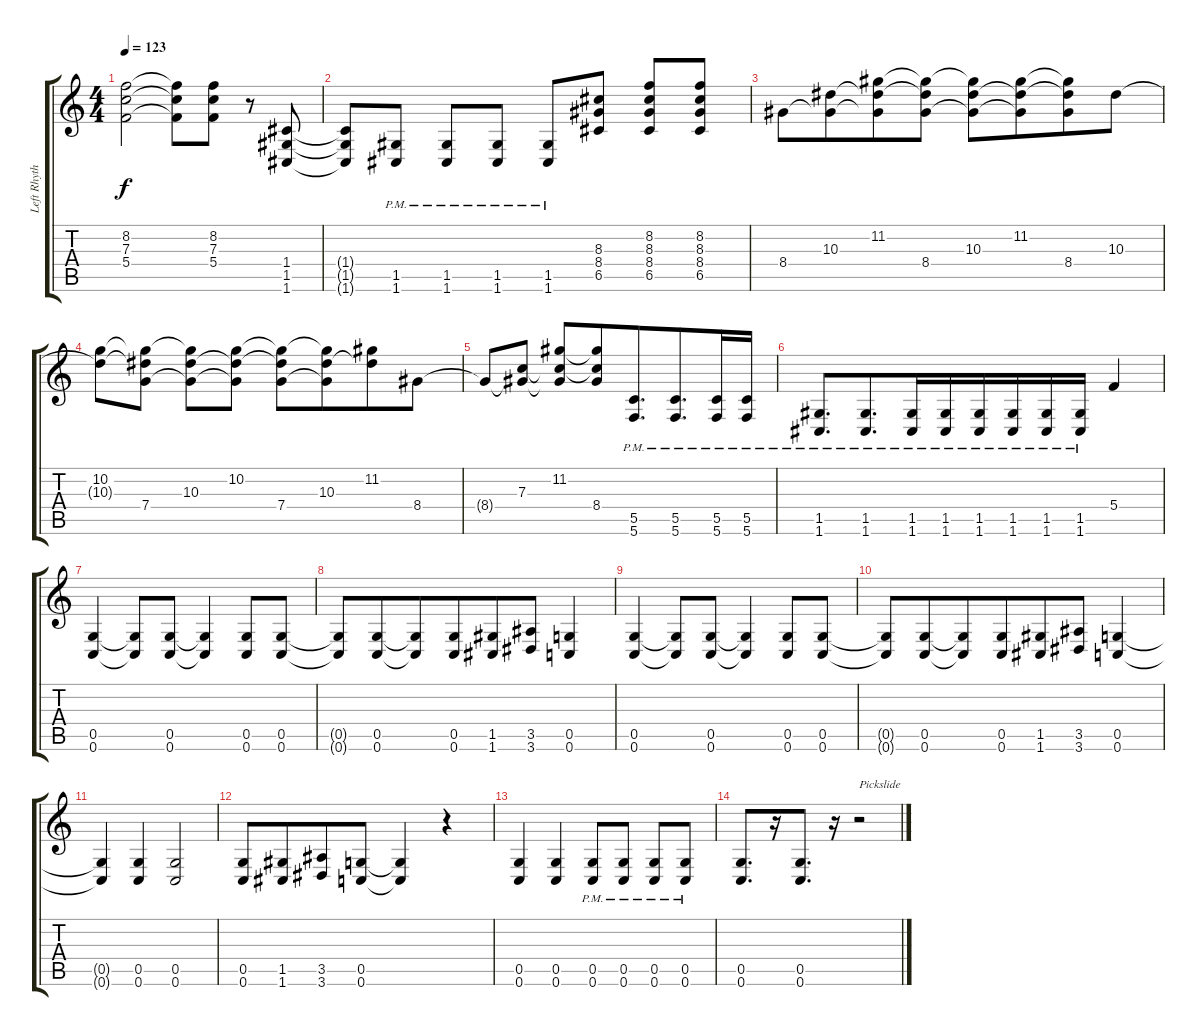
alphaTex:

\track ("Left Rhythm" "Left Rhyth") {instrument distortionguitar}
\staff {score tabs}
\tuning (D4 A3 F3 C3 G2 C2) {hide}
\ts (4 4)
\tempo 123
\clef g2
\ks c
(8.2 7.3 5.4).2{dy f beam merge} (8.2{t} 7.3{t} 5.4{t}).8 (8.2 7.3 5.4).8 r.8 (1.4 1.5 1.6).8 |
(1.4{t} 1.5{t} 1.6{t}).8 (1.5{pm} 1.6{pm}).8 (1.5{pm} 1.6{pm}).8{beam merge} (1.5{pm} 1.6{pm}).8 (1.5{pm} 1.6{pm}).8{beam merge} (8.3 8.4 6.5).8 (8.2 8.3 8.4 6.5).8 (8.2 8.3 8.4 6.5).8 |
8.4.8 (10.3 8.4{t}).8{beam merge} (11.2 10.3{t} 8.4{t}).8{beam merge} (11.2{t} 10.3{t} 8.4).8 (11.2{t} 10.3 8.4{t}).8{beam merge} (11.2 10.3{t} 8.4{t}).8{beam merge} (11.2{t} 10.3{t} 8.4).8 10.3.8 |
(10.2 10.3{t}).8 (10.2{t} 10.3{t} 7.4).8 (10.2{t} 10.3 7.4{t}).8 (10.2 10.3{t} 7.4{t}).8 (10.2{t} 10.3{t} 7.4).8 (10.2{t} 10.3 7.4{t}).8{beam merge} (11.2 10.3{t}).8 8.4.8 |
8.4{t}.8 (7.3 8.4{t}).8 (11.2 7.3{t} 8.4{t}).8 (11.2{t} 7.3{t} 8.4).8{beam merge} (5.5{pm} 5.6{pm}).8{d beam merge} (5.5{pm} 5.6{pm}).8{d beam merge} (5.5{pm} 5.6{pm}).16{beam merge} (5.5{pm} 5.6{pm}).16 |
(1.5{pm} 1.6{pm}).8{d beam merge} (1.5{pm} 1.6{pm}).8{d beam merge} (1.5{pm} 1.6{pm}).16{beam merge} (1.5{pm} 1.6{pm}).16{beam merge} (1.5{pm} 1.6{pm}).16{beam merge} (1.5{pm} 1.6{pm}).16 (1.5{pm} 1.6{pm}).16{beam merge} (1.5{pm} 1.6{pm}).16 5.4.4 |
(0.5 0.6).4 (0.5{t} 0.6{t}).8{beam merge} (0.5 0.6).8{beam merge} (0.5{t} 0.6{t}).4{beam merge} (0.5 0.6).8 (0.5 0.6).8 |
(0.5{t} 0.6{t}).8{beam merge} (0.5 0.6).8{beam merge} (0.5{t} 0.6{t}).8{beam merge} (0.5 0.6).8{beam merge} (1.5 1.6).8 (3.5 3.6).8{beam merge} (0.5 0.6).4 |
(0.5 0.6).4 (0.5{t} 0.6{t}).8{beam merge} (0.5 0.6).8{beam merge} (0.5{t} 0.6{t}).4{beam merge} (0.5 0.6).8 (0.5 0.6).8 |
(0.5{t} 0.6{t}).8{beam merge} (0.5 0.6).8{beam merge} (0.5{t} 0.6{t}).8{beam merge} (0.5 0.6).8{beam merge} (1.5 1.6).8 (3.5 3.6).8{beam merge} (0.5 0.6).4 |
(0.5{t} 0.6{t}).4{beam merge} (0.5 0.6).4 (0.5 0.6).2 |
(0.5 0.6).8 (1.5 1.6).8{beam merge} (3.5 3.6).8 (0.5 0.6).8{beam merge} (0.5{t} 0.6{t}).4{beam merge} r.4 |
(0.5 0.6).4 (0.5 0.6).4{beam merge} (0.5{pm} 0.6{pm}).8 (0.5{pm} 0.6{pm}).8 (0.5{pm} 0.6{pm}).8 (0.5{pm} 0.6{pm}).8 |
(0.5 0.6).8{d beam merge} r.16{beam merge} (0.5 0.6).8{d beam merge} r.16{beam merge} r.2{txt "Pickslide"}
